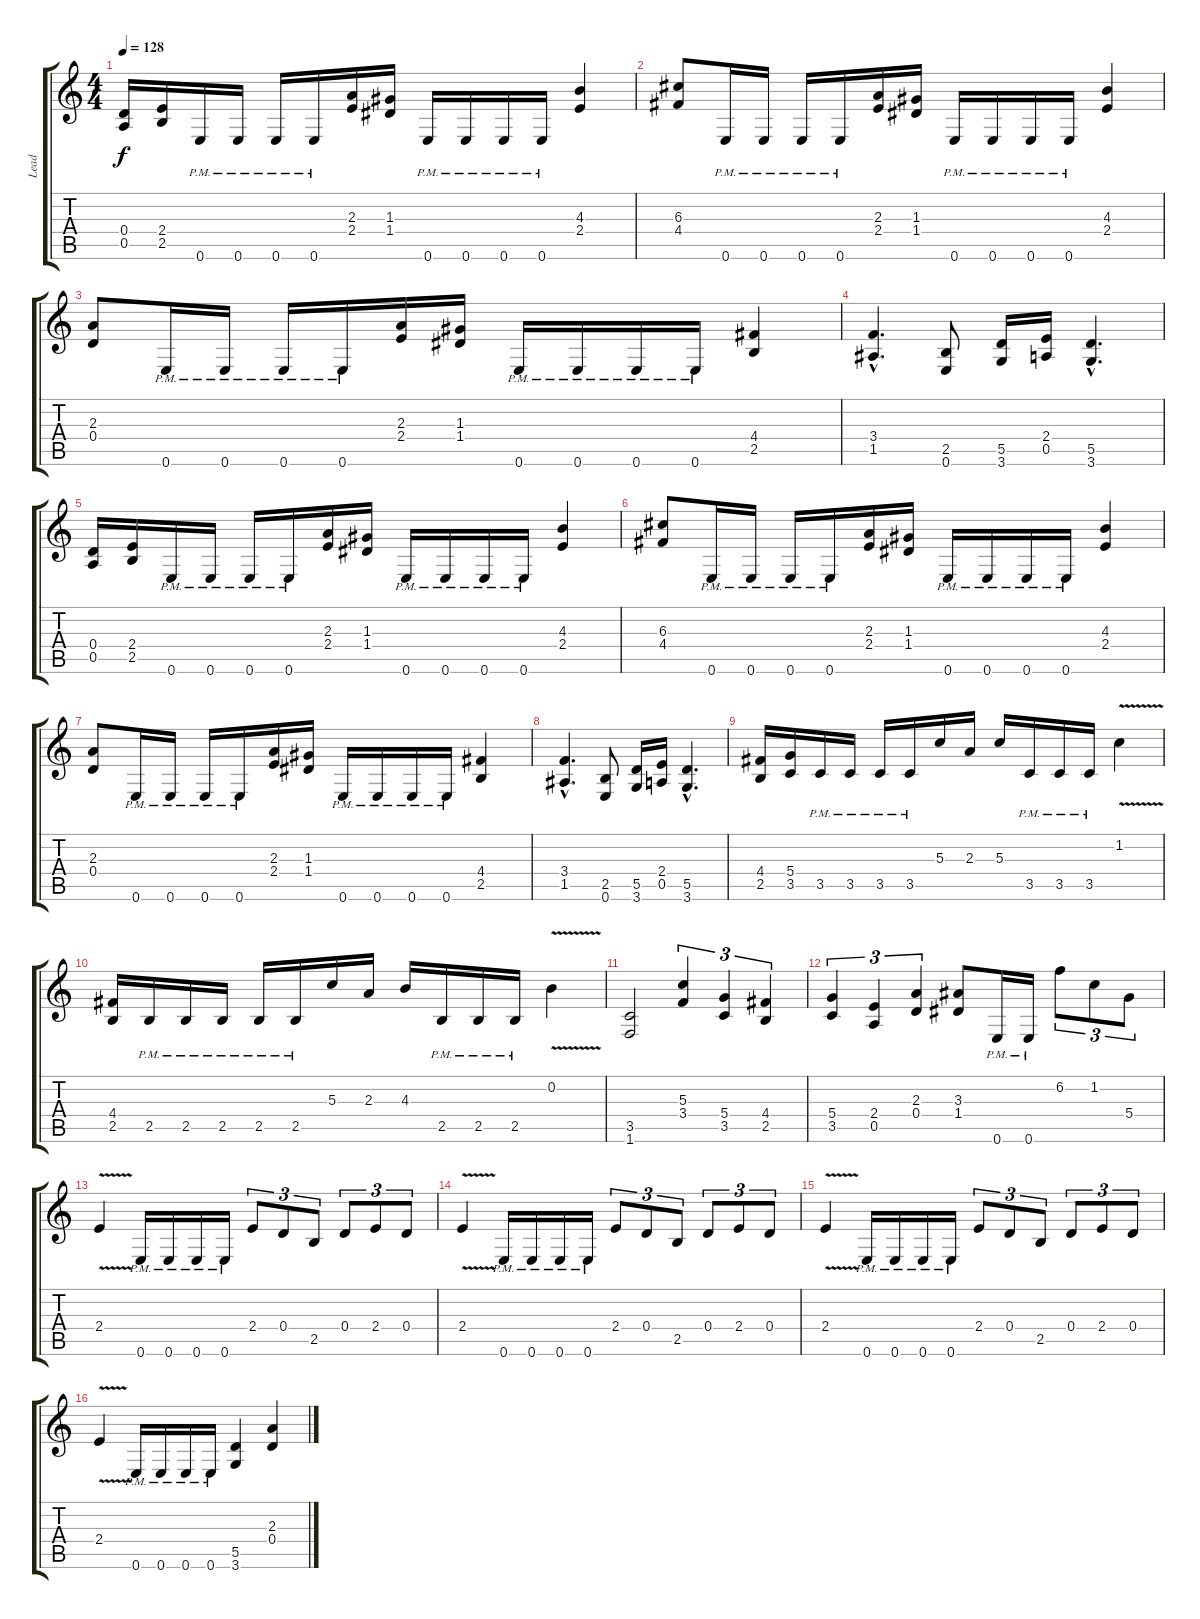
\track ("Lead" "Lead") {instrument overdrivenguitar}
\staff {score tabs}
\tuning (E4 B3 G3 D3 A2 E2) {hide}
\ts (4 4)
\tempo 128
\clef g2
\ks c
(0.4 0.5).16{dy f} (2.4 2.5).16 0.6{pm}.16 0.6{pm}.16 0.6{pm}.16 0.6{pm}.16 (2.3 2.4).16 (1.3 1.4).16 0.6{pm}.16 0.6{pm}.16 0.6{pm}.16 0.6{pm}.16 (4.3 2.4).4 |
(6.3 4.4).8 0.6{pm}.16 0.6{pm}.16 0.6{pm}.16 0.6{pm}.16 (2.3 2.4).16 (1.3 1.4).16 0.6{pm}.16 0.6{pm}.16 0.6{pm}.16 0.6{pm}.16 (4.3 2.4).4 |
(2.3 0.4).8 0.6{pm}.16 0.6{pm}.16 0.6{pm}.16 0.6{pm}.16 (2.3 2.4).16 (1.3 1.4).16 0.6{pm}.16 0.6{pm}.16 0.6{pm}.16 0.6{pm}.16 (4.4 2.5).4 |
(3.4{hac} 1.5{hac}).4{d} (2.5 0.6).8 (5.5 3.6).16 (2.4 0.5).16 (5.5{hac} 3.6{hac}).4{d} |
(0.4 0.5).16 (2.4 2.5).16 0.6{pm}.16 0.6{pm}.16 0.6{pm}.16 0.6{pm}.16 (2.3 2.4).16 (1.3 1.4).16 0.6{pm}.16 0.6{pm}.16 0.6{pm}.16 0.6{pm}.16 (4.3 2.4).4 |
(6.3 4.4).8 0.6{pm}.16 0.6{pm}.16 0.6{pm}.16 0.6{pm}.16 (2.3 2.4).16 (1.3 1.4).16 0.6{pm}.16 0.6{pm}.16 0.6{pm}.16 0.6{pm}.16 (4.3 2.4).4 |
(2.3 0.4).8 0.6{pm}.16 0.6{pm}.16 0.6{pm}.16 0.6{pm}.16 (2.3 2.4).16 (1.3 1.4).16 0.6{pm}.16 0.6{pm}.16 0.6{pm}.16 0.6{pm}.16 (4.4 2.5).4 |
(3.4{hac} 1.5{hac}).4{d} (2.5 0.6).8 (5.5 3.6).16 (2.4 0.5).16 (5.5{hac} 3.6{hac}).4{d} |
(4.4 2.5).16 (5.4 3.5).16 3.5{pm}.16 3.5{pm}.16 3.5{pm}.16 3.5{pm}.16 5.3.16 2.3.16 5.3.16 3.5{pm}.16 3.5{pm}.16 3.5{pm}.16 1.2{v}.4 |
(4.4 2.5).16 2.5{pm}.16 2.5{pm}.16 2.5{pm}.16 2.5{pm}.16 2.5{pm}.16 5.3.16 2.3.16 4.3.16 2.5{pm}.16 2.5{pm}.16 2.5{pm}.16 0.2{v}.4 |
(3.5 1.6).2 (5.3 3.4).4{tu (3 2)} (5.4 3.5).4{tu (3 2)} (4.4 2.5).4{tu (3 2)} |
(5.4 3.5).4{tu (3 2)} (2.4 0.5).4{tu (3 2)} (2.3 0.4).4{tu (3 2)} (3.3 1.4).8 0.6{pm}.16 0.6{pm}.16 6.2.8{tu (3 2)} 1.2.8{tu (3 2)} 5.4.8{tu (3 2)} |
2.4{v}.4 0.6{pm}.16 0.6{pm}.16 0.6{pm}.16 0.6{pm}.16 2.4.8{tu (3 2)} 0.4.8{tu (3 2)} 2.5.8{tu (3 2)} 0.4.8{tu (3 2)} 2.4.8{tu (3 2)} 0.4.8{tu (3 2)} |
2.4{v}.4 0.6{pm}.16 0.6{pm}.16 0.6{pm}.16 0.6{pm}.16 2.4.8{tu (3 2)} 0.4.8{tu (3 2)} 2.5.8{tu (3 2)} 0.4.8{tu (3 2)} 2.4.8{tu (3 2)} 0.4.8{tu (3 2)} |
2.4{v}.4 0.6{pm}.16 0.6{pm}.16 0.6{pm}.16 0.6{pm}.16 2.4.8{tu (3 2)} 0.4.8{tu (3 2)} 2.5.8{tu (3 2)} 0.4.8{tu (3 2)} 2.4.8{tu (3 2)} 0.4.8{tu (3 2)} |
2.4{v}.4 0.6{pm}.16 0.6{pm}.16 0.6{pm}.16 0.6{pm}.16 (5.5 3.6).4 (2.3 0.4).4
